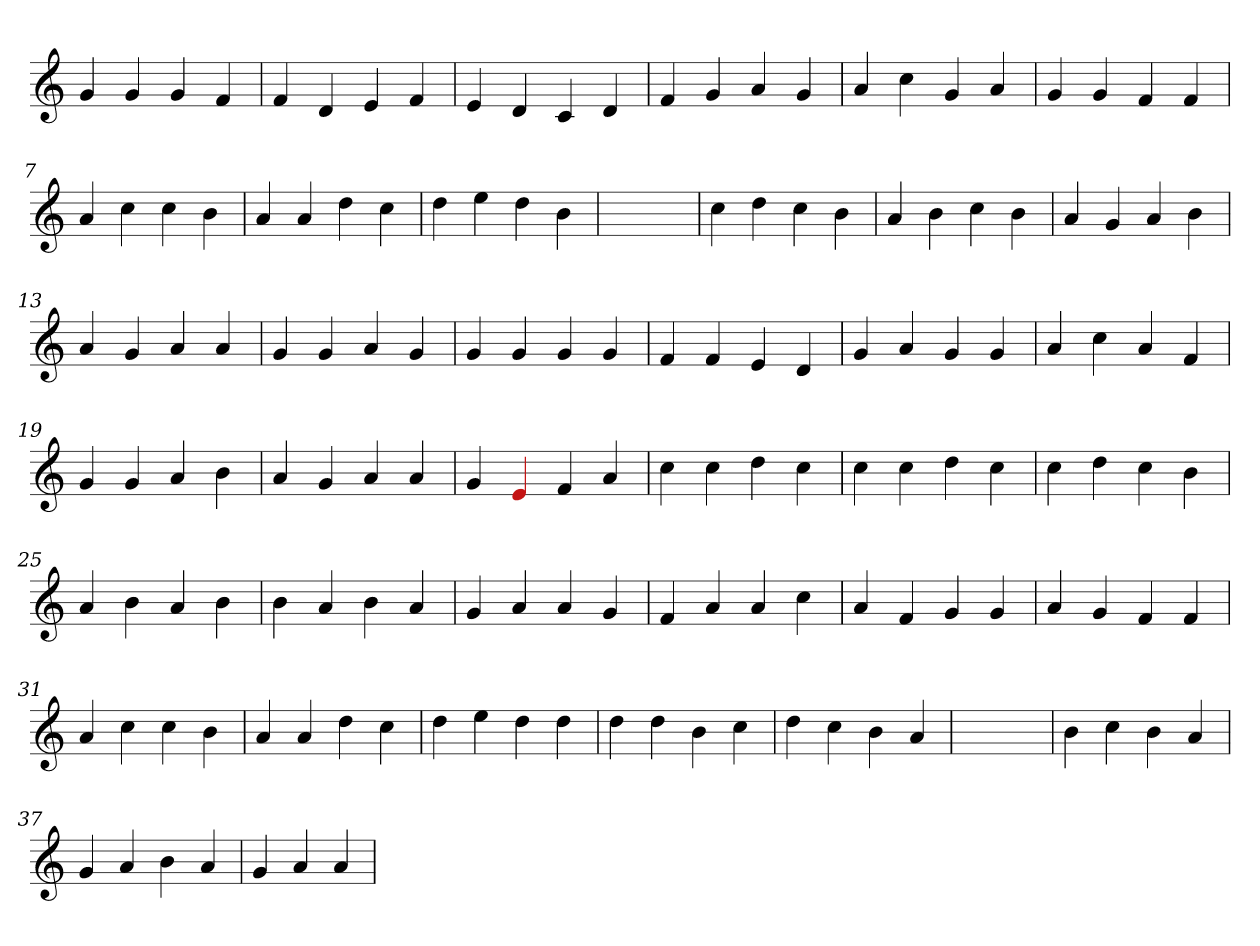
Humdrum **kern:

**kern
*part1
*staff1
*clefG2
=1
4g
4g
4g
4f
=2
4f
4d
4e
4f
=3
4e
4d
4c
4d
=4
4f
4g
4a
4g
=5
4a
4cc
4g
4a
=6
4g
4g
4f
4f
=7
4a
4cc
4cc
4b
=8
4a
4a
4dd
4cc
=9
4dd
4ee
4dd
4b
=10
1ryy
=10
4cc
4dd
4cc
4b
=11
4a
4b
4cc
4b
=12
4a
4g
4a
4b
=13
4a
4g
4a
4a
=14
4g
4g
4a
4g
=15
4g
4g
4g
4g
=16
4f
4f
4e
4d
=17
4g
4a
4g
4g
=18
4a
4cc
4a
4f
=19
4g
4g
4a
4b
=20
4a
4g
4a
4a
=21
4g
4Re
4f
4a
=22
4cc
4cc
4dd
4cc
=23
4cc
4cc
4dd
4cc
=24
4cc
4dd
4cc
4b
=25
4a
4b
4a
4b
=26
4b
4a
4b
4a
=27
4g
4a
4a
4g
=28
4f
4a
4a
4cc
=29
4a
4f
4g
4g
=30
4a
4g
4f
4f
=31
4a
4cc
4cc
4b
=32
4a
4a
4dd
4cc
=33
4dd
4ee
4dd
4dd
=34
4dd
4dd
4b
4cc
=35
4dd
4cc
4b
4a
=36
1ryy
=36
4b
4cc
4b
4a
=37
4g
4a
4b
4a
=38
4g
4a
4a
=
*-
